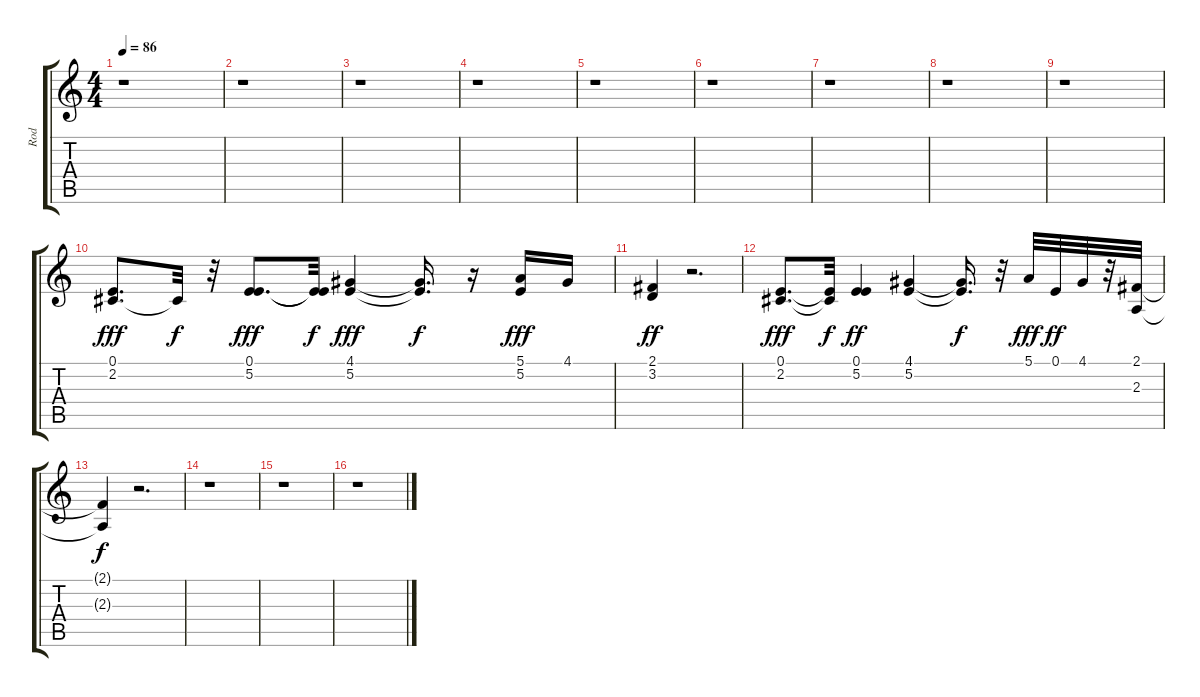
\track ("Rod" "Rod") {instrument lead3calliope}
\staff {score tabs}
\tuning (E4 B3 G3 D3 A2 E2) {hide}
\ts (4 4)
\tempo 86
\clef g2
\ks c
r.1{dy fff} |
r.1 |
r.1 |
r.1 |
r.1 |
r.1 |
r.1 |
r.1 |
r.1 |
(0.1 2.2).8{d} 2.2{t}.32{dy f} r.32 (0.1 5.2).8{d dy fff} (0.1{t} 5.2{t}).32{dy f} (4.1 5.2).4{dy fff} (4.1{t} 5.2{t}).16{d dy f} r.16 (5.1 5.2).16{dy fff} 4.1.16 |
(2.1 3.2).4{dy ff} r.2{d} |
(0.1 2.2).8{d dy fff} (0.1{t} 2.2{t}).32{dy f} (0.1 5.2).4{dy ff} (4.1 5.2).4 (4.1{t} 5.2{t}).16{d dy f} r.32 5.1.32{dy fff} 0.1.32{dy ff} 4.1.32 r.32 (2.1 2.3).32 |
(2.1{t} 2.3{t}).4{dy f} r.2{d} |
r.1 |
r.1 |
r.1
